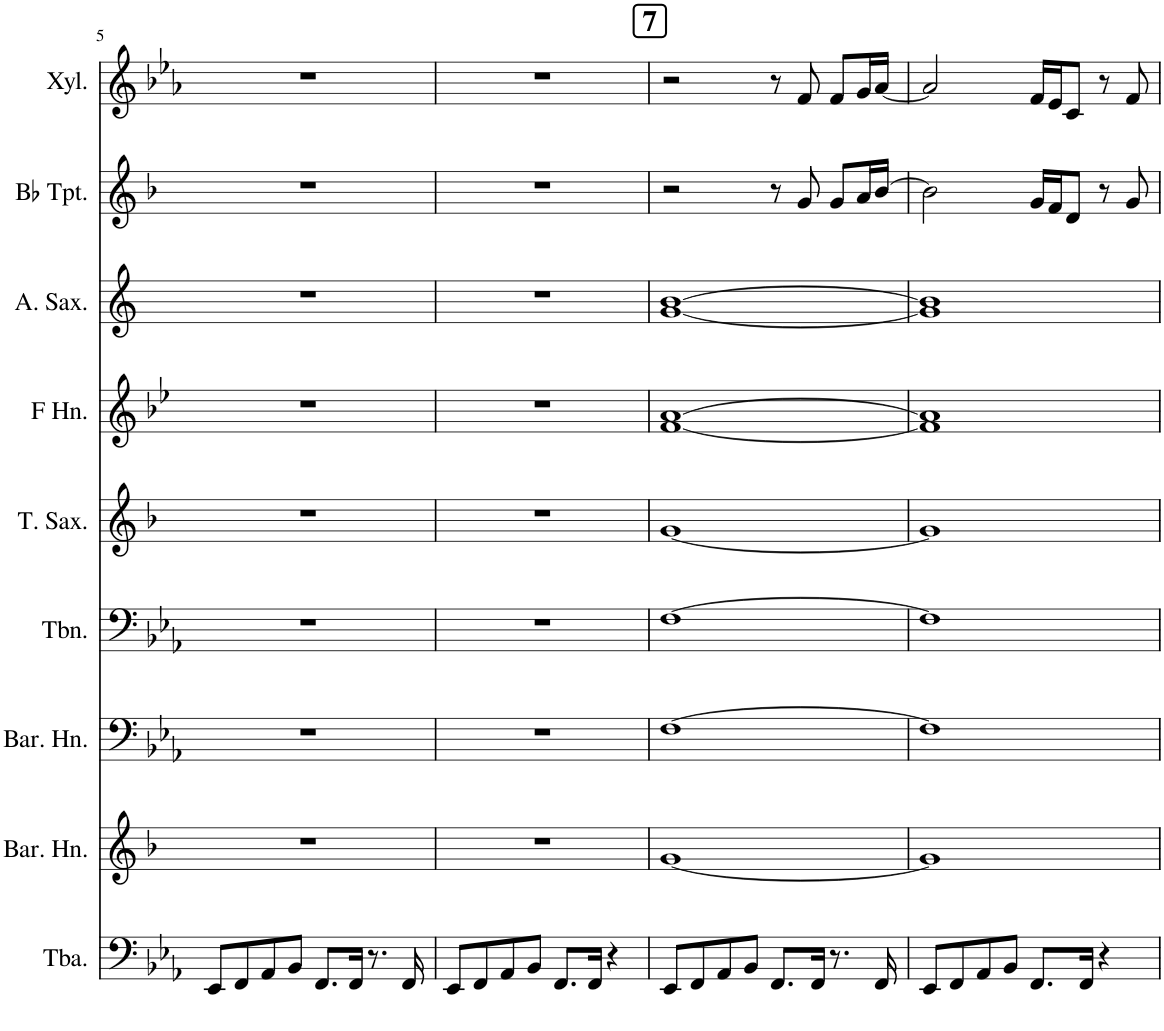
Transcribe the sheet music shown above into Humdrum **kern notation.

**kern	**kern	**kern	**kern	**kern	**kern	**kern	**kern	**kern
*part9	*part8	*part7	*part6	*part5	*part4	*part3	*part2	*part1
*staff9	*staff8	*staff7	*staff6	*staff5	*staff4	*staff3	*staff2	*staff1
*I"Tuba	*I"Baritone Horn	*I"Baritone Horn	*I"Trombone	*I"Tenor Saxophone	*I"Horn in F	*I"Alto Saxophone	*I"Bb Trumpet	*I"Xylophone
*I'Tba.	*I'Bar. Hn.	*I'Bar. Hn.	*I'Tbn.	*I'T. Sax.	*	*I'A. Sax.	*I'Bb Tpt.	*I'Xyl.
!!LO:PB:g=z
*clefF4	*clefG2	*clefF4	*clefF4	*clefG2	*clefG2	*clefG2	*clefG2	*clefG2
*	*Trd4c7	*Trd4c7	*	*Trd8c14	*Trd4c7	*Trd5c9	*Trd1c2	*Trd-7c-12
*k[b-e-a-]	*k[b-]	*k[b-e-a-]	*k[b-e-a-]	*k[b-]	*k[b-e-]	*k[]	*k[b-]	*k[b-e-a-]
*M4/4	*M4/4	*M4/4	*M4/4	*M4/4	*M4/4	*M4/4	*M4/4	*M4/4
=5	=5	=5	=5	=5	=5	=5	=5	=5
8EE-/L	1r	1r	1r	1r	1r	1r	1r	1r
8FF/	.	.	.	.	.	.	.	.
8AA-/	.	.	.	.	.	.	.	.
8BB-/J	.	.	.	.	.	.	.	.
8.FF/L	.	.	.	.	.	.	.	.
16FF/Jk	.	.	.	.	.	.	.	.
8.r	.	.	.	.	.	.	.	.
16FF/	.	.	.	.	.	.	.	.
=6	=6	=6	=6	=6	=6	=6	=6	=6
8EE-/L	1r	1r	1r	1r	1r	1r	1r	1r
8FF/	.	.	.	.	.	.	.	.
8AA-/	.	.	.	.	.	.	.	.
8BB-/J	.	.	.	.	.	.	.	.
8.FF/L	.	.	.	.	.	.	.	.
16FF/Jk	.	.	.	.	.	.	.	.
4r	.	.	.	.	.	.	.	.
!!LO:REH:place=s1:a:B:cj:fs=14:t=7
=7	=7	=7	=7	=7	=7	=7	=7	=7
8EE-/L	[1g	[1F	[1F	[1g	[1f [1a	[1g [1b	2r	2r
8FF/	.	.	.	.	.	.	.	.
8AA-/	.	.	.	.	.	.	.	.
8BB-/J	.	.	.	.	.	.	.	.
8.FF/L	.	.	.	.	.	.	8r	8r
.	.	.	.	.	.	.	8g/	8f/
16FF/Jk	.	.	.	.	.	.	.	.
8.r	.	.	.	.	.	.	8g/L	8f/L
.	.	.	.	.	.	.	16a/L	16g/L
16FF/	.	.	.	.	.	.	[16b-/JJ	[16a-/JJ
=8	=8	=8	=8	=8	=8	=8	=8	=8
8EE-/L	1g]	1F]	1F]	1g]	1f] 1a]	1g] 1b]	2b-\]	2a-/]
8FF/	.	.	.	.	.	.	.	.
8AA-/	.	.	.	.	.	.	.	.
8BB-/J	.	.	.	.	.	.	.	.
8.FF/L	.	.	.	.	.	.	16g/LL	16f/LL
.	.	.	.	.	.	.	16f/J	16e-/J
.	.	.	.	.	.	.	8d/J	8c/J
16FF/Jk	.	.	.	.	.	.	.	.
4r	.	.	.	.	.	.	8r	8r
.	.	.	.	.	.	.	8g/	8f/
=	=	=	=	=	=	=	=	=
*-	*-	*-	*-	*-	*-	*-	*-	*-
